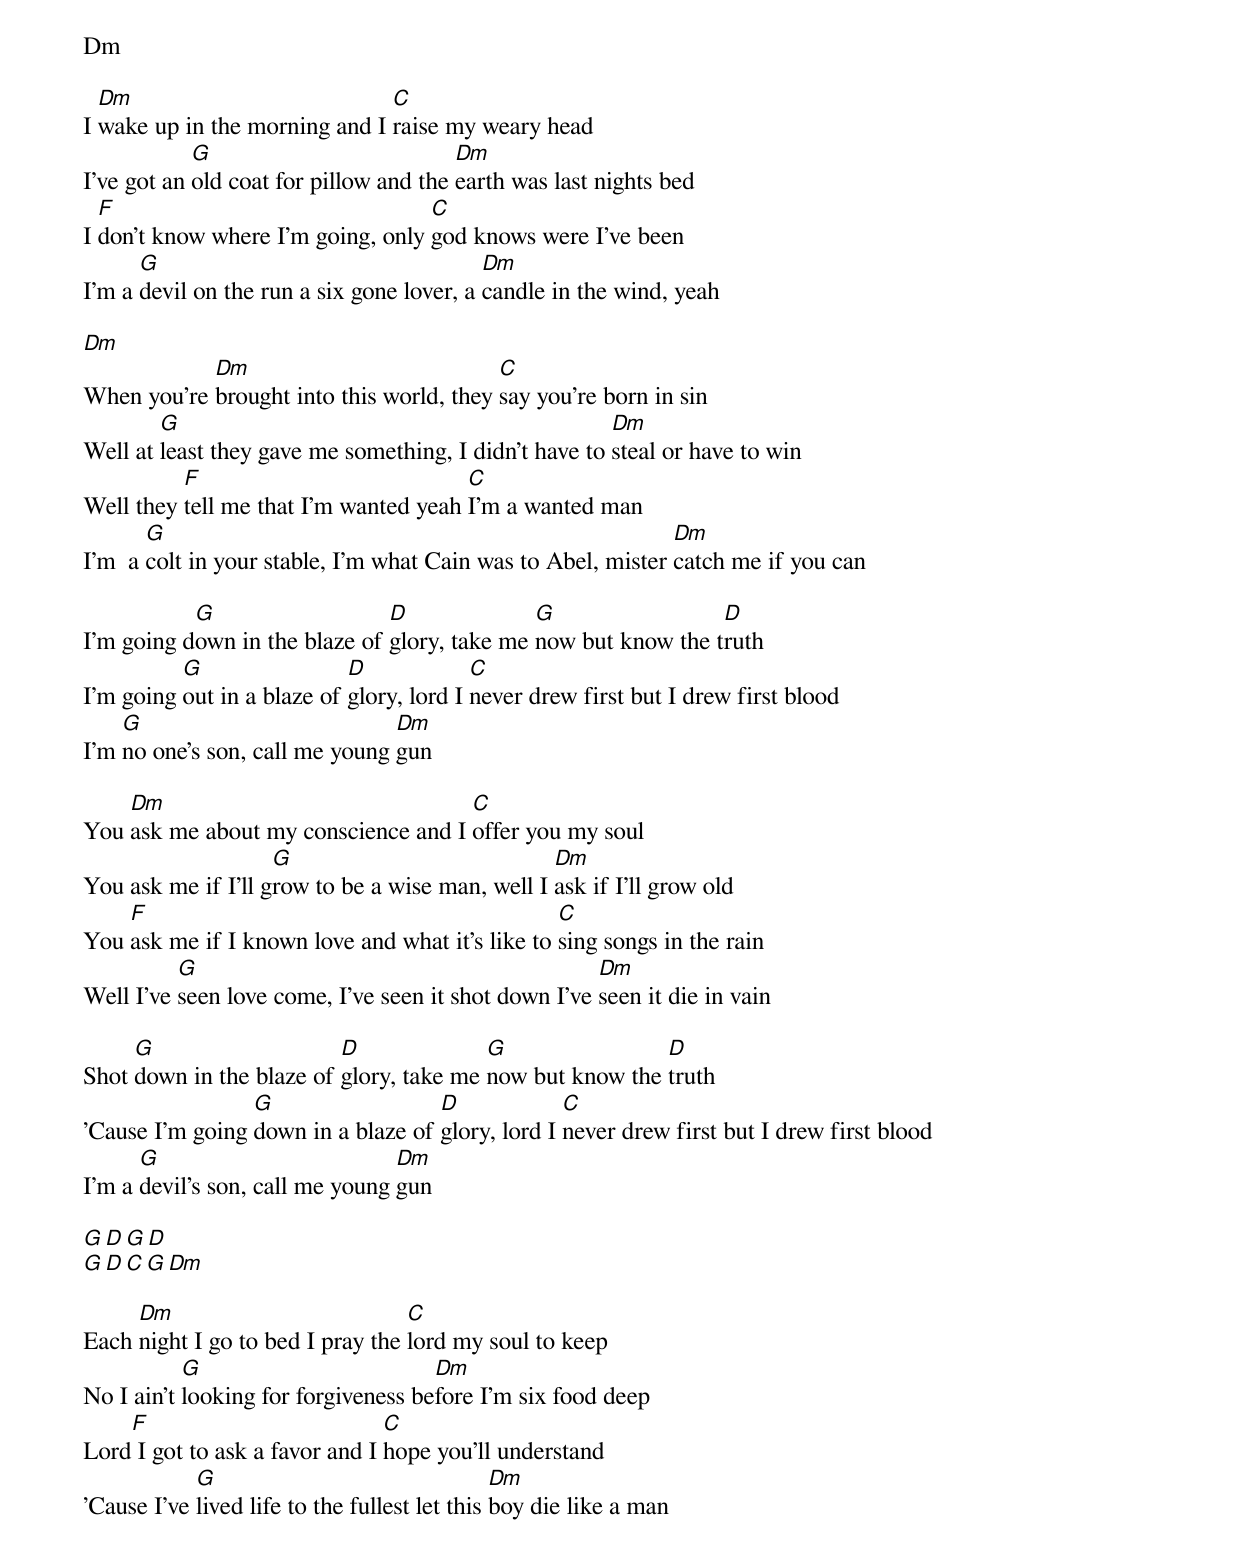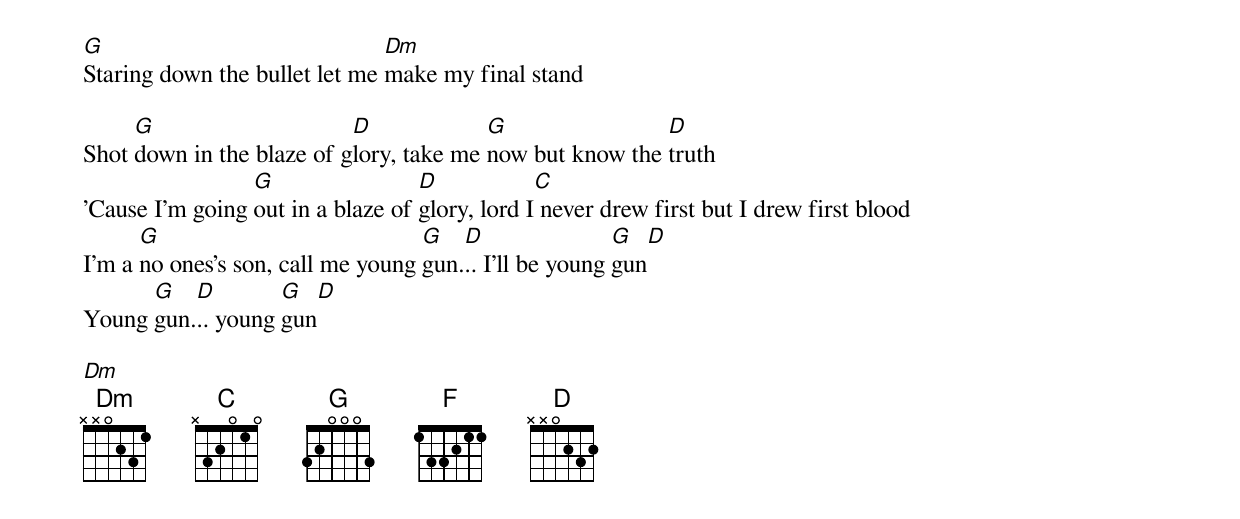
Dm

  Dm                           C
I wake up in the morning and I raise my weary head
            G                           Dm
I've got an old coat for pillow and the earth was last nights bed
  F                                C
I don't know where I'm going, only god knows were I've been
      G                                    Dm
I'm a devil on the run a six gone lover, a candle in the wind, yeah

Dm
            Dm                            C
When you're brought into this world, they say you're born in sin
        G                                              Dm
Well at least they gave me something, I didn't have to steal or have to win
          F                            C
Well they tell me that I'm wanted yeah I'm a wanted man
       G                                                      Dm
I'm  a colt in your stable, I'm what Cain was to Abel, mister catch me if you can

           G                   D              G                 D
I'm going down in the blaze of glory, take me now but know the truth
          G                 D             C
I'm going out in a blaze of glory, lord I never drew first but I drew first blood
    G                           Dm
I'm no one's son, call me young gun

    Dm                               C
You ask me about my conscience and I offer you my soul
                    G                            Dm
You ask me if I'll grow to be a wise man, well I ask if I'll grow old
    F                                            C
You ask me if I known love and what it's like to sing songs in the rain
          G                                           Dm
Well I've seen love come, I've seen it shot down I've seen it die in vain

     G                    D              G                D
Shot down in the blaze of glory, take me now but know the truth
                 G                  D             C
'Cause I'm going down in a blaze of glory, lord I never drew first but I drew first blood
      G                          Dm
I'm a devil's son, call me young gun

G  D  G  D
G  D  C  G  Dm

     Dm                           C
Each night I go to bed I pray the lord my soul to keep
           G                         Dm
No I ain't looking for forgiveness before I'm six food deep
    F                           C
Lord I got to ask a favor and I hope you'll understand
            G                                  Dm
'Cause I've lived life to the fullest let this boy die like a man
G                              Dm
Staring down the bullet let me make my final stand

     G                     D             G                D
Shot down in the blaze of glory, take me now but know the truth
                 G                 D            C
'Cause I'm going out in a blaze of glory, lord I never drew first but I drew first blood
      G                            G   D                G   D
I'm a no ones's son, call me young gun... I'll be young gun
      G   D        G   D
Young gun... young gun

Dm
